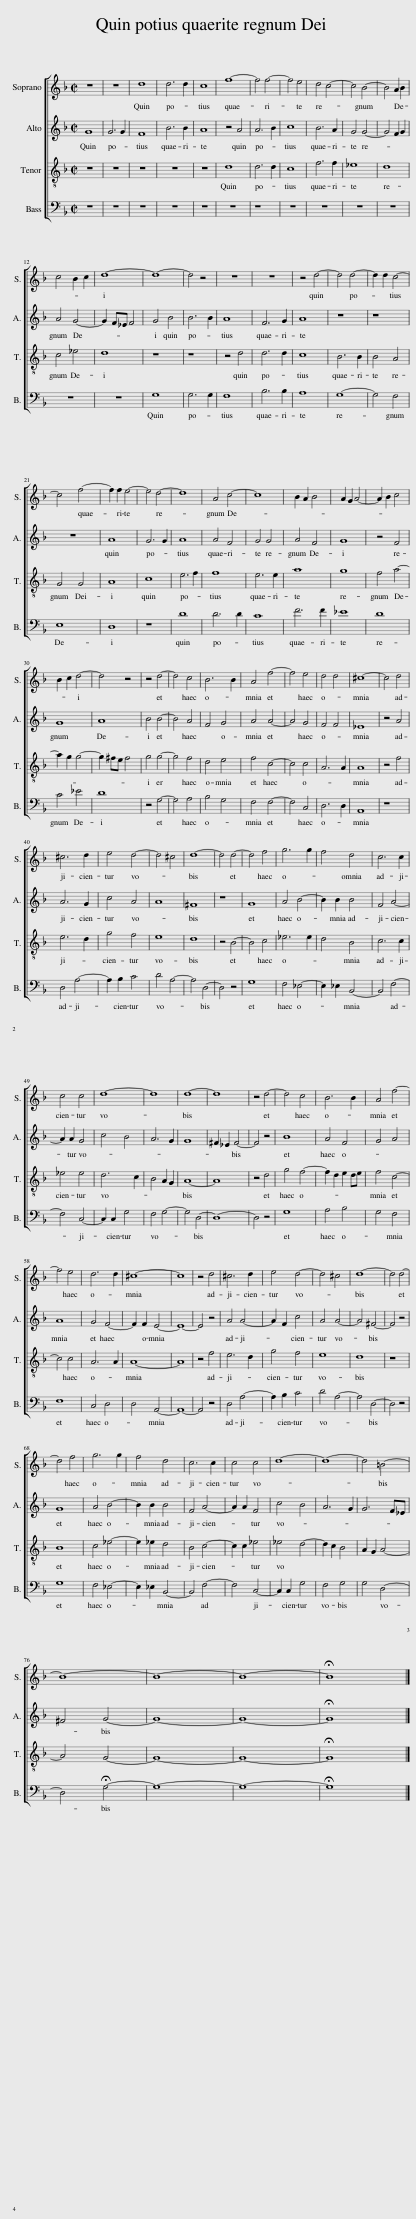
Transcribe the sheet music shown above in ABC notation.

X:1
%%score [ 1 2 3 4 ]
L:1/8
M:2/2
I:linebreak $
K:F
V:1 treble
V:2 treble
V:3 treble-8
V:4 bass
V:1
 z8 | z8 | d8 | d6 d2 | c8 | %5
 f8- | f4 f4- | f4 e4 | d4 c4- | c4 B4- | %10
 B4 A2 B2 |$ c4 B2 c2 | d8- | d8- | d4 z4 | %15
 z8 | z8 | z4 d4- | d4 d4- | d2 d2 c4- |$ %20
 c4 f4- | f2 f2 e4- | e4 d4- | d8 | A4 c4- | %25
 c8 | B2 A2 B4 | A2 G2 A4- | A2 B2 c4 |$ B2 c2 d4- | %30
 d4 z4 | z4 d4- | d4 c4 | B6 B2 | A4 f4- | %35
 f4 e4 | d4 d4 | ^c8- | c4 d4 |$ ^c6 d2 | %40
 e4 d4- | d4 ^c4 | d8- | d4 d4- | d4 f4 | %45
 g6 g2 | f4 d4 | c6 c2 |$ c4 c4 | d8- | %50
 d8 | d8- | d8 | z4 d4- | d4 c4 | %55
 B6 B2 | A4 f4- |$ f4 e4 | d6 d2 | ^c8- | %60
 c8 | z4 d4 | ^c6 d2 | e4 d4- | d4 ^c4 | %65
 d8- | d4 d4- |$ d4 f4 | g6 g2 | f4 d4 | %70
 c6 c2 | c4 c4 | d8- | d8- | d4 =B4- |$ %75
 B8- | B8- | B8- | !fermata!B8 |] %79
V:2
 G8 | G6 G2 | F8 | B6 B2 | A8 | %5
 z4 A4 | A6 B2 | c8 | B6 A2 | G4 G4- | %10
 G4 F2 G2 |$ A4 G4- | G2 F_E F4 | G4 B4 | B6 B2 | %15
 A8 | F6 G2 | A8 | z8 | z8 |$ %20
 z8 | A8 | G6 G2 | A8 | A4 F4 | %25
 G4 G4 | A4 F4 | G8 | z4 F4 |$ G8 | %30
 A8 | B4 B4- | B4 A4 | F4 G4 | A4 A4- | %35
 A4 G4 | F4 F4 | _E8 | z4 A4 |$ A6 G2 | %40
 c4 A4 | A8 | ^F8 | z8 | G8 | %45
 A4 B4- | B2 B2 B4 | F4 A4- |$ A2 A2 G4 | c4 B4 | %50
 A6 G2 | G8 | ^F2 _E2 F4- | F4 z4 | B8 | %55
 A4 F4 | G4 A4 |$ A8 | G4 F4- | F2 F2 E4- | %60
 E8- | E4 z4 | A4 A4- | A2 F2 c4 | A4 A4- | %65
 A4 ^F4- | F4 z4 |$ G8 | A4 B4- | B2 B2 B4 | %70
 F4 A4- | A2 A2 F4 | c4 B4 | A6 G2 | G6 F_E |$ %75
 ^F4 G4- | G8- | G8- | !fermata!G8 |] %79
V:3
 z8 | z8 | z8 | z8 | z8 | %5
 d8 | d6 d2 | c8 | f6 f2 | _e8 | %10
 d8 |$ c4 _e4 | d8 | z8 | z8 | %15
 z4 d4 | d6 d2 | c8 | B6 B2 | B4 A4 |$ %20
 G4 G4 | A8 | c8 | e6 f2 | f8 | %25
 e6 e2 | a8 | g8 | f4 a4- |$ a2 g2 g4- | %30
 g2 ^fe f4 | g4 g4- | g4 f4 | d4 e4 | f4 c4- | %35
 c4 c4 | A6 A2 | A8 | z4 f4 |$ e6 d2 | %40
 g4 f4 | e8 | d8 | z4 B4- | B4 c4 | %45
 _e6 e2 | d4 B4 | c6 c2 |$ _e4 e4 | d6 c2 | %50
 B4 A2 G2 | A8- | A8 | z4 d4 | g4 f4- | %55
 f2 d2 e2 de | f4 c4- |$ c4 c4 | A6 A2 | A8- | %60
 A8 | z4 f4 | e6 d2 | g4 f4 | e8 | %65
 d8 | z8 |$ B8 | c4 _e4- | e2 _e2 d4 | %70
 B4 c4- | c2 c2 _e4 | _e4 d4- | d2 c2 B4 | A2 G2 A4- |$ %75
 A4 G4- | G8- | G8- | !fermata!G8 |] %79
V:4
 z8 | z8 | z8 | z8 | z8 | %5
 z8 | z8 | z8 | z8 | z8 | %10
 z8 |$ z8 | z8 | G,8 | G,6 G,2 | %15
 F,8 | B,6 B,2 | A,8 | G,8- | G,4 F,4 |$ %20
 E,8 | D,8 | z8 | D8 | D6 D2 | %25
 C8 | F6 F2 | _E8 | D8 |$ C4 _E4 | %30
 D8 | z4 G,4- | G,4 A,4 | B,4 G,4 | F,4 F,4- | %35
 F,4 C,4 | D,6 D,2 | A,,8 | z8 |$ D,4 A,4- | %40
 A,2 B,2 C4 | D4 A,4- | A,4 D,4- | D,4 z4 | G,8 | %45
 F,4 _E,4- | E,2 _E,2 B,,4- | B,,4 F,4- |$ F,4 C,4- | C,2 C,2 G,4 | %50
 F,4 G,4- | G,4 D,4- | D,8- | D,4 z4 | G,8 | %55
 A,4 B,4 | G,4 F,4 |$ F,8 | C,4 D,4 | D,4 A,,4- | %60
 A,,8- | A,,4 z4 | D,4 A,4- | A,2 B,2 C4 | D4 A,4- | %65
 A,4 D,4- | D,4 z4 |$ G,8 | F,4 _E,4- | E,2 _E,2 B,,4- | %70
 B,,4 F,4- | F,4 C,4- | C,2 C,2 G,4 | F,4 G,4 | G,4 D,4- |$ %75
 D,4 !fermata!G,4- | G,8- | G,8- | !fermata!G,8 |] %79
